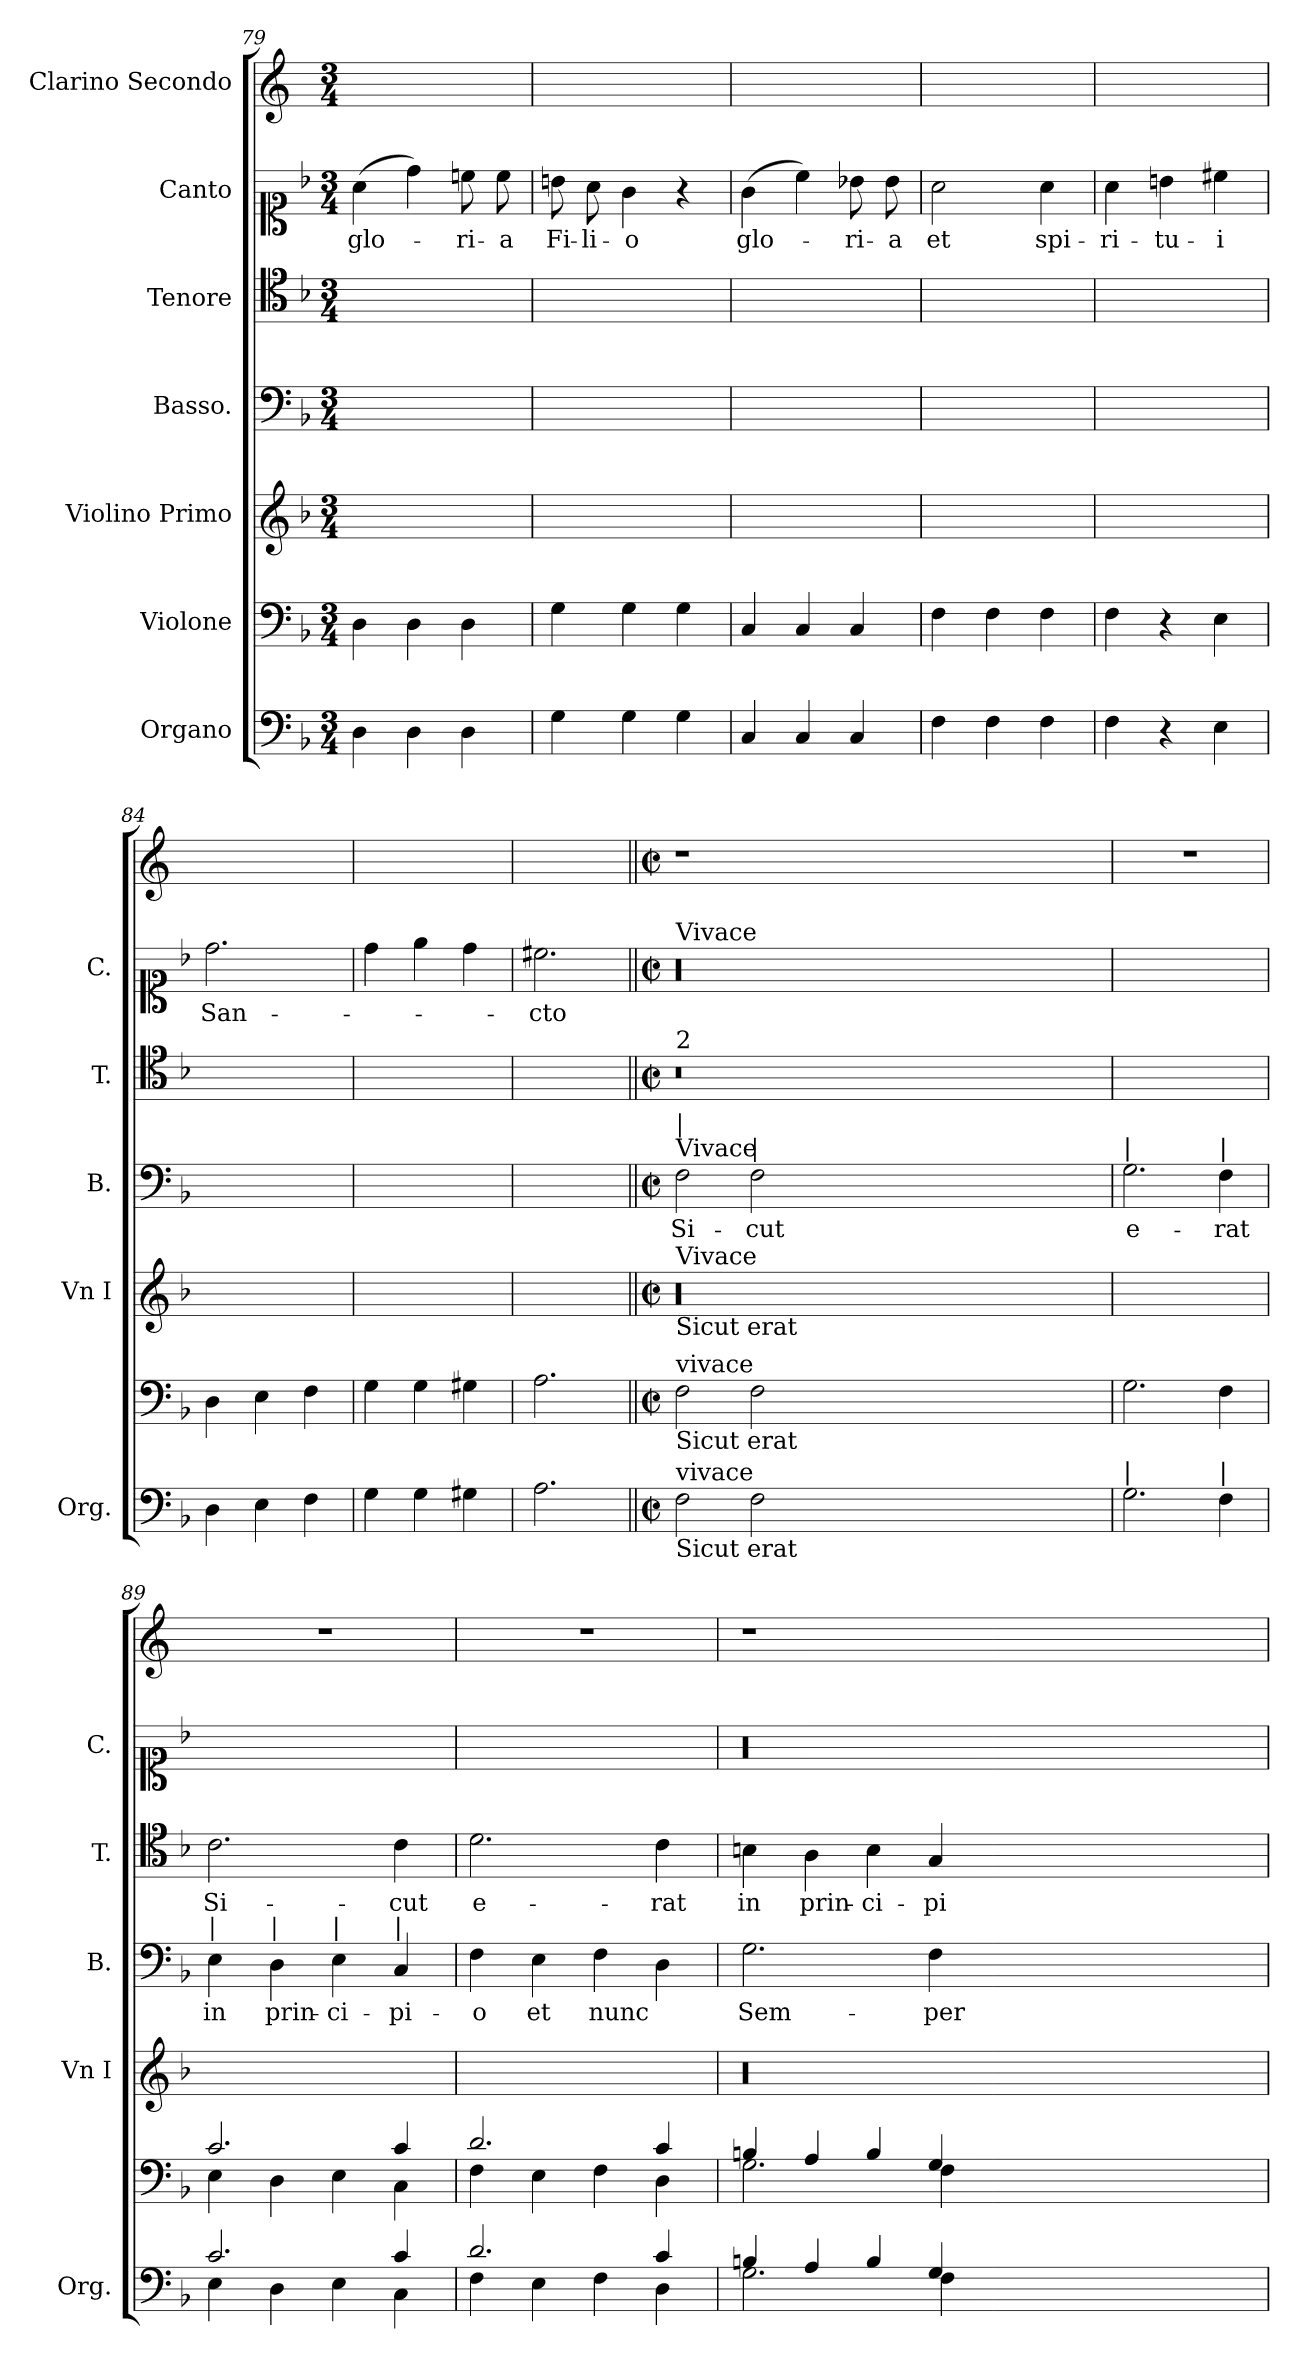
**kern	**kern	**kern	**kern	**text	**kern	**text	**kern	**text	**kern
*part7	*part6	*part5	*part4	*part4	*part3	*part3	*part2	*part2	*part1
*staff7	*staff6	*staff5	*staff4	*staff4	*staff3	*staff3	*staff2	*staff2	*staff1
*I"Organo	*I"Violone	*I"Violino Primo	*I"Basso.	*	*I"Tenore	*	*I"Canto	*	*I"Clarino Secondo
*I'Org.	*	*I'Vn I	*I'B.	*	*I'T.	*	*I'C.	*	*
*clefF4	*clefF4	*clefG2	*clefF4	*	*clefC4	*	*clefC1	*	*clefG2
*	*	*	*	*	*	*	*	*	*ITrd4c7
*k[b-]	*k[b-]	*k[b-]	*k[b-]	*	*k[b-]	*	*k[b-]	*	*k[b-]
*F:	*F:	*F:	*F:	*	*F:	*	*F:	*	*F:
*M3/4	*M3/4	*M3/4	*M3/4	*	*M3/4	*	*M3/4	*	*M3/4
=79	=79	=79	=79	=79	=79	=79	=79	=79	=79
4D\	4D\	2.ryy	2.ryy	.	2.ryy	.	(4a\	glo-	2.ryy
4D\	4D\	.	.	.	.	.	4dd\)	.	.
4D\	4D\	.	.	.	.	.	8ccn\	-ri-	.
.	.	.	.	.	.	.	8cc\	-a	.
=80	=80	=80	=80	=80	=80	=80	=80	=80	=80
4G\	4G\	2.ryy	2.ryy	.	2.ryy	.	8bn\	Fi-	2.ryy
.	.	.	.	.	.	.	8a\	-li-	.
4G\	4G\	.	.	.	.	.	4g\	-o	.
4G\	4G\	.	.	.	.	.	4r	.	.
=81	=81	=81	=81	=81	=81	=81	=81	=81	=81
4C/	4C/	2.ryy	2.ryy	.	2.ryy	.	(4g\	glo-	2.ryy
4C/	4C/	.	.	.	.	.	4cc\)	.	.
4C/	4C/	.	.	.	.	.	8b-X\	-ri-	.
.	.	.	.	.	.	.	8b-\	-a	.
=82	=82	=82	=82	=82	=82	=82	=82	=82	=82
4F\	4F\	2.ryy	2.ryy	.	2.ryy	.	2a\	et	2.ryy
4F\	4F\	.	.	.	.	.	.	.	.
4F\	4F\	.	.	.	.	.	4a\	spi-	.
=83	=83	=83	=83	=83	=83	=83	=83	=83	=83
4F\	4F\	2.ryy	2.ryy	.	2.ryy	.	4a\	-ri-	2.ryy
4r	4r	.	.	.	.	.	4bn\	-tu-	.
4E\	4E\	.	.	.	.	.	4cc#X\	-i	.
=84	=84	=84	=84	=84	=84	=84	=84	=84	=84
4D\	4D\	2.ryy	2.ryy	.	2.ryy	.	2.dd\	San-	2.ryy
4E\	4E\	.	.	.	.	.	.	.	.
4F\	4F\	.	.	.	.	.	.	.	.
=85	=85	=85	=85	=85	=85	=85	=85	=85	=85
4G\	4G\	2.ryy	2.ryy	.	2.ryy	.	4dd\	.	2.ryy
4G\	4G\	.	.	.	.	.	4ee\	.	.
4G#X\	4G#X\	.	.	.	.	.	4dd\	.	.
=86	=86	=86	=86	=86	=86	=86	=86	=86	=86
2.A\	2.A\	2.ryy	2.ryy	.	2.ryy	.	2.cc#X\	-cto	2.ryy
=87||	=87||	=87||	=87||	=87||	=87||	=87||	=87||	=87||	=87||
*M2/2	*M2/2	*M2/2	*M2/2	*	*M2/2	*	*M2/2	*	*M2/2
*met(c|)	*met(c|)	*met(c|)	*met(c|)	*	*met(c|)	*	*met(c|)	*	*met(c|)
!	!	!	!	!	!	!	!LO:TX:a:t=Vivace	!	!
!	!	!	!	!	!LO:TX:a:t=2	!	!	!	!
!	!	!	!LO:TX:a:t=Vivace	!	!	!	!	!	!
!	!	!	!LO:TX:a:t=|	!	!	!	!	!	!
!	!	!LO:TX:a:t=Vivace	!	!	!	!	!	!	!
!	!	!LO:TX:b:t=Sicut erat	!	!	!	!	!	!	!
!	!LO:TX:a:t=vivace	!	!	!	!	!	!	!	!
!	!LO:TX:b:t=Sicut erat	!	!	!	!	!	!	!	!
!LO:TX:a:t=vivace	!	!	!	!	!	!	!	!	!
!LO:TX:b:t=Sicut erat	!	!	!	!	!	!	!	!	!
2F\	2F\	00r	2F\	Si-	0r	.	00r	.	1r
!	!	!	!LO:TX:a:t=|	!	!	!	!	!	!
2F\	2F\	.	2F\	-cut	.	.	.	.	.
0.ryy	0.ryy	.	0.ryy	.	.	.	.	.	0.ryy
.	.	.	.	.	0ryy	.	.	.	.
=88	=88	=88	=88	=88	=88	=88	=88	=88	=88
!	!	!	!LO:TX:a:t=|	!	!	!	!	!	!
!LO:TX:a:t=|	!	!	!	!	!	!	!	!	!
2.G\	2.G\	1ryy	2.G\	e-	1ryy	.	1ryy	.	1r
!	!	!	!LO:TX:a:t=|	!	!	!	!	!	!
!LO:TX:a:t=|	!	!	!	!	!	!	!	!	!
4F\	4F\	.	4F\	-rat	.	.	.	.	.
=89	=89	=89	=89	=89	=89	=89	=89	=89	=89
*^	*^	*	*	*	*	*	*	*	*
!	!	!	!	!	!LO:TX:a:t=|	!	!	!	!	!	!
2.c/	4E\	2.c/	4E\	1ryy	4E\	in	2.c\	Si-	1ryy	.	1r
!	!	!	!	!	!LO:TX:a:t=|	!	!	!	!	!	!
.	4D\	.	4D\	.	4D\	prin-	.	.	.	.	.
!	!	!	!	!	!LO:TX:a:t=|	!	!	!	!	!	!
.	4E\	.	4E\	.	4E\	-ci-	.	.	.	.	.
!	!	!	!	!	!LO:TX:a:t=|	!	!	!	!	!	!
4c/	4C\	4c/	4C\	.	4C/	-pi-	4c\	-cut	.	.	.
=90	=90	=90	=90	=90	=90	=90	=90	=90	=90	=90	=90
2.d/	4F\	2.d/	4F\	1ryy	4F\	-o	2.d\	e-	1ryy	.	1r
.	4E\	.	4E\	.	4E\	et	.	.	.	.	.
.	4F\	.	4F\	.	4F\	nunc	.	.	.	.	.
4c/	4D\	4c/	4D\	.	4D\	.	4c\	-rat	.	.	.
=91	=91	=91	=91	=91	=91	=91	=91	=91	=91	=91	=91
4Bn/	2.G\	4Bn/	2.G\	00r	2.G\	Sem-	4Bn\	in	00r	.	1r
4A/	.	4A/	.	.	.	.	4A\	prin-	.	.	.
4B/	.	4B/	.	.	.	.	4B\	-ci-	.	.	.
4G/	4F\	4G/	4F\	.	4F\	-per	4G/	-pi-	.	.	.
0.ryy	0.ryy	0.ryy	0.ryy	.	0.ryy	.	0.ryy	.	.	.	0.ryy
*v	*v	*	*	*	*	*	*	*	*	*	*
*	*v	*v	*	*	*	*	*	*	*	*
=	=	=	=	=	=	=	=	=	=
*-	*-	*-	*-	*-	*-	*-	*-	*-	*-
